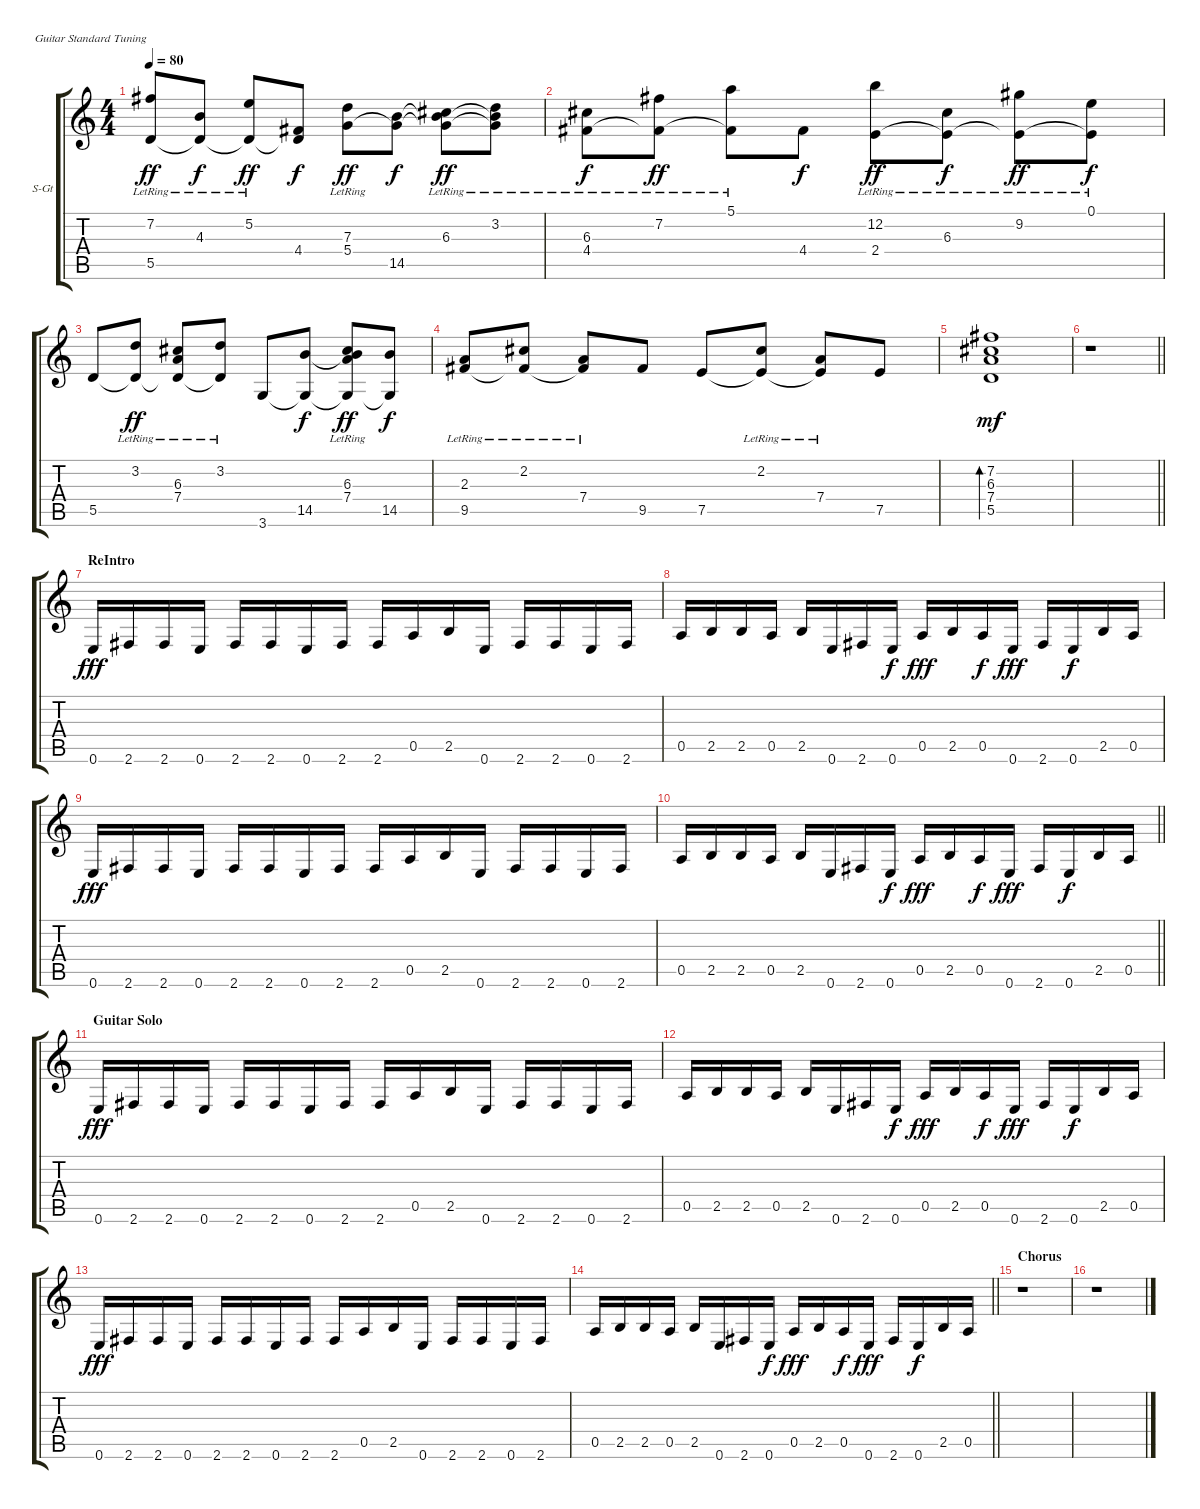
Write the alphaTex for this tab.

\bracketExtendMode groupsimilarinstruments
\firstSystemTrackNameOrientation horizontal
\otherSystemsTrackNameOrientation horizontal
\track ("Piano [Effects]" "S-Gt") {instrument lead2sawtooth}
\staff {score tabs}
\tuning (E4 B3 G3 D3 A2 E2)
\displaytranspose 12
\ts (4 4)
\tempo 80
\clef g2
\ks c
(7.2{lr} 5.5).8{dy ff} (4.3{lr} 5.5{t}).8{dy f} (5.2{lr} 5.5{t}).8{dy ff} (4.4 5.5{t}).8{dy f} (7.3{lr} 5.4).8{dy ff} (14.5 5.4{t}).8{dy f} (6.3{lr} 5.4{t} 14.5{t}).8{dy ff} (3.2{lr} 5.4{t} 14.5{t}).8 |
(6.3{lr} 4.4).8{dy f} (7.2{lr} 4.4{t}).8{dy ff} (5.1{lr} 4.4{t}).8 4.4.8{dy f} (12.2{lr} 2.4).8{dy ff} (6.3{lr} 2.4{t}).8{dy f} (9.2{lr} 2.4{t}).8{dy ff} (0.1{lr} 2.4{t}).8{dy f} |
5.5.8 (3.2{lr} 5.5{t}).8{dy ff} (6.3{lr} 7.4{lr} 5.5{t}).8 (3.2{lr} 5.5{t}).8 3.6.8 (14.5 3.6{t}).8{dy f} (6.3{lr} 7.4{lr} 14.5{t} 3.6{t}).8{dy ff} (14.5 3.6{t}).8{dy f} |
(2.3{lr} 9.5).8 (2.2{lr} 9.5{t}).8 (7.4{lr} 9.5{t}).8 9.5.8 7.5.8 (2.2{lr} 7.5{t}).8 (7.4{lr} 7.5{t}).8 7.5.8 |
(7.2 6.3 7.4 5.5).1{bd 120 dy mf} |
\barLineRight lightlight
r.1 |
\section ("" "ReIntro")
0.6.16{dy fff} 2.6.16 2.6.16 0.6.16 2.6.16 2.6.16 0.6.16 2.6.16 2.6.16 0.5.16 2.5.16 0.6.16 2.6.16 2.6.16 0.6.16 2.6.16 |
0.5.16 2.5.16 2.5.16 0.5.16 2.5.16 0.6.16 2.6.16 0.6.16{dy f} 0.5.16{dy fff} 2.5.16 0.5.16{dy f} 0.6.16{dy fff} 2.6.16 0.6.16{dy f} 2.5.16 0.5.16 |
0.6.16{dy fff} 2.6.16 2.6.16 0.6.16 2.6.16 2.6.16 0.6.16 2.6.16 2.6.16 0.5.16 2.5.16 0.6.16 2.6.16 2.6.16 0.6.16 2.6.16 |
\barLineRight lightlight
0.5.16 2.5.16 2.5.16 0.5.16 2.5.16 0.6.16 2.6.16 0.6.16{dy f} 0.5.16{dy fff} 2.5.16 0.5.16{dy f} 0.6.16{dy fff} 2.6.16 0.6.16{dy f} 2.5.16 0.5.16 |
\section ("" "Guitar Solo")
0.6.16{dy fff} 2.6.16 2.6.16 0.6.16 2.6.16 2.6.16 0.6.16 2.6.16 2.6.16 0.5.16 2.5.16 0.6.16 2.6.16 2.6.16 0.6.16 2.6.16 |
0.5.16 2.5.16 2.5.16 0.5.16 2.5.16 0.6.16 2.6.16 0.6.16{dy f} 0.5.16{dy fff} 2.5.16 0.5.16{dy f} 0.6.16{dy fff} 2.6.16 0.6.16{dy f} 2.5.16 0.5.16 |
0.6.16{dy fff} 2.6.16 2.6.16 0.6.16 2.6.16 2.6.16 0.6.16 2.6.16 2.6.16 0.5.16 2.5.16 0.6.16 2.6.16 2.6.16 0.6.16 2.6.16 |
\barLineRight lightlight
0.5.16 2.5.16 2.5.16 0.5.16 2.5.16 0.6.16 2.6.16 0.6.16{dy f} 0.5.16{dy fff} 2.5.16 0.5.16{dy f} 0.6.16{dy fff} 2.6.16 0.6.16{dy f} 2.5.16 0.5.16 |
\section ("" "Chorus")
r.1 |
r.1
